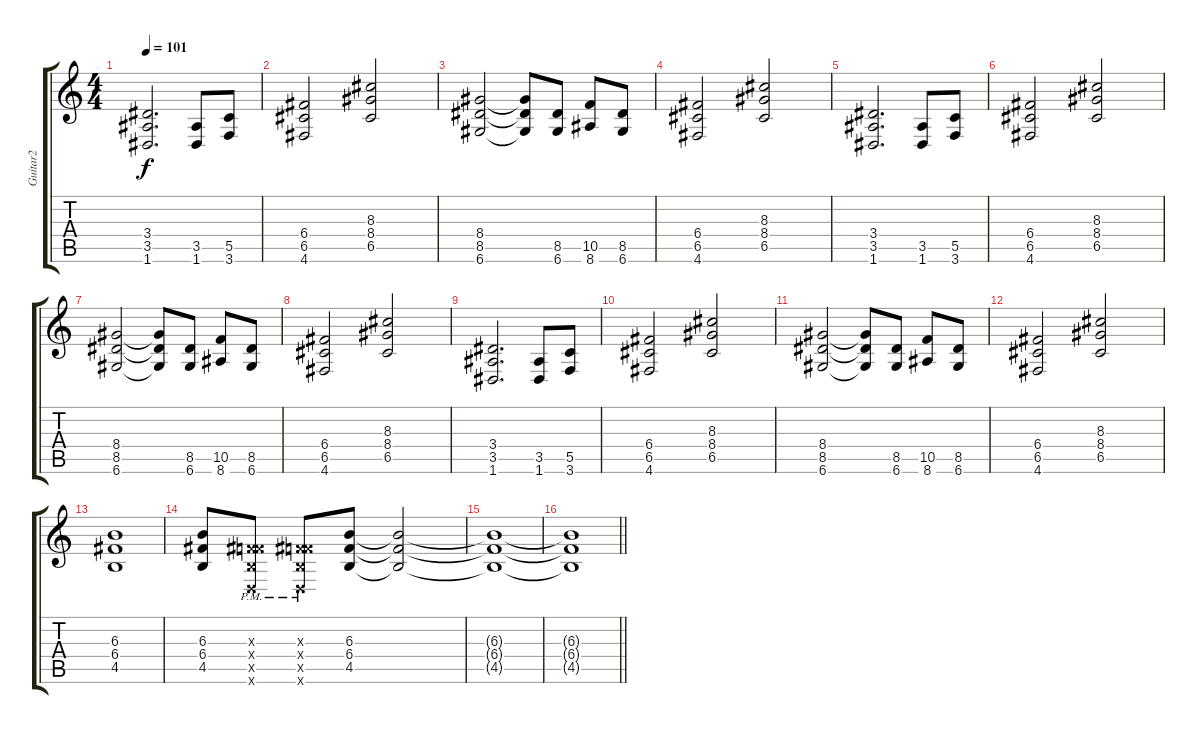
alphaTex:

\track ("Guitar2" "Guitar2") {instrument distortionguitar}
\staff {score tabs}
\tuning (D4 A3 F3 C3 G2 D2) {hide}
\ts (4 4)
\tempo 101
\clef g2
\ks c
(3.4 3.5 1.6).2{d dy f} (3.5 1.6).8 (5.5 3.6).8 |
(6.4 6.5 4.6).2 (8.3 8.4 6.5).2 |
(8.4 8.5 6.6).2 (8.4{t} 8.5{t} 6.6{t}).8 (8.5 6.6).8 (10.5 8.6).8 (8.5 6.6).8 |
(6.4 6.5 4.6).2 (8.3 8.4 6.5).2 |
(3.4 3.5 1.6).2{d} (3.5 1.6).8 (5.5 3.6).8 |
(6.4 6.5 4.6).2 (8.3 8.4 6.5).2 |
(8.4 8.5 6.6).2 (8.4{t} 8.5{t} 6.6{t}).8 (8.5 6.6).8 (10.5 8.6).8 (8.5 6.6).8 |
(6.4 6.5 4.6).2 (8.3 8.4 6.5).2 |
(3.4 3.5 1.6).2{d} (3.5 1.6).8 (5.5 3.6).8 |
(6.4 6.5 4.6).2 (8.3 8.4 6.5).2 |
(8.4 8.5 6.6).2 (8.4{t} 8.5{t} 6.6{t}).8 (8.5 6.6).8 (10.5 8.6).8 (8.5 6.6).8 |
(6.4 6.5 4.6).2 (8.3 8.4 6.5).2 |
(6.3 6.4 4.5).1 |
(6.3 6.4 4.5).8 (0.3{x} 6.4{pm x} 4.5{pm x} 0.6{x}).8 (0.3{x} 6.4{pm x} 4.5{pm x} 0.6{x}).8 (6.3 6.4 4.5).8 (6.3{t} 6.4{t} 4.5{t}).2 |
(6.3{t} 6.4{t} 4.5{t}).1 |
\barLineRight lightlight
(6.3{t} 6.4{t} 4.5{t}).1
